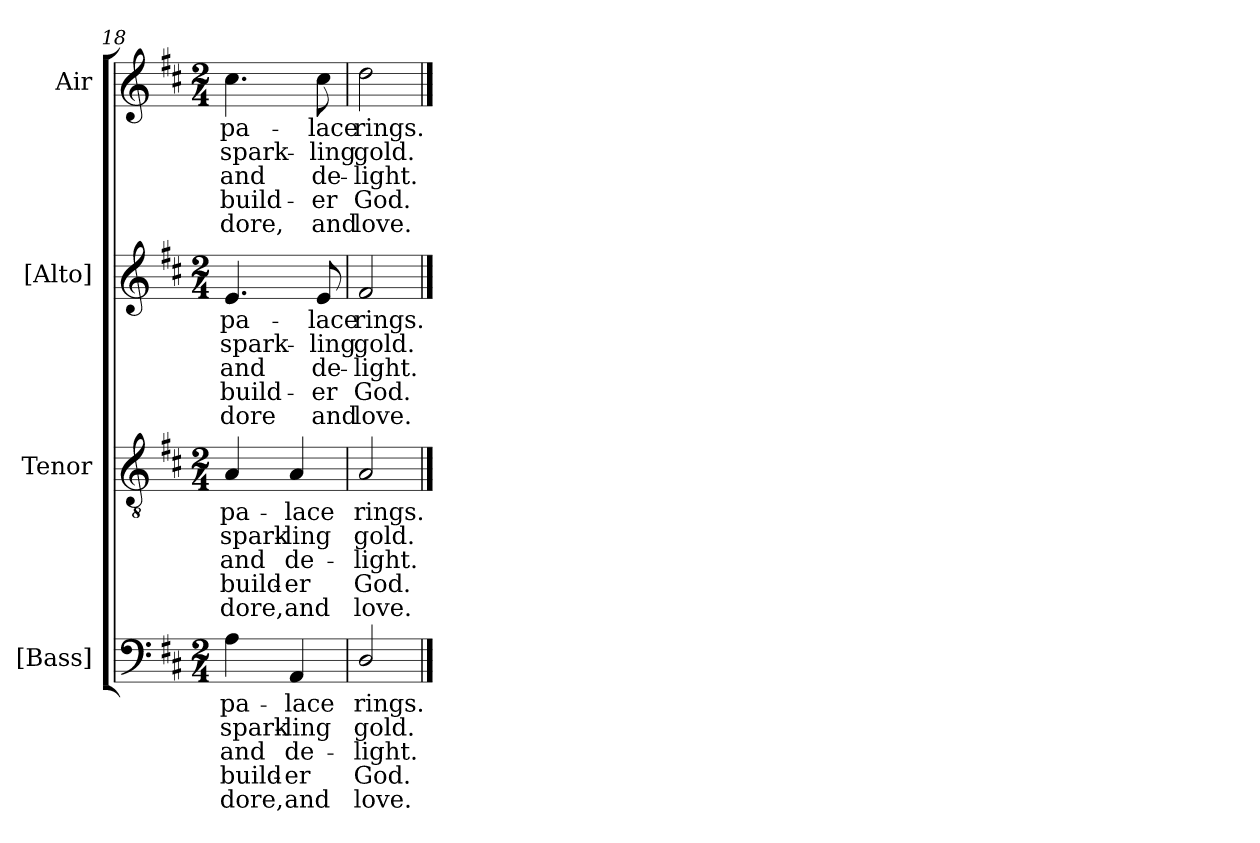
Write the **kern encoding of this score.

**kern	**text	**text	**text	**text	**text	**kern	**text	**text	**text	**text	**text	**kern	**text	**text	**text	**text	**text	**kern	**text	**text	**text	**text	**text
*part4	*part4	*part4	*part4	*part4	*part4	*part3	*part3	*part3	*part3	*part3	*part3	*part2	*part2	*part2	*part2	*part2	*part2	*part1	*part1	*part1	*part1	*part1	*part1
*staff4	*staff4	*staff4	*staff4	*staff4	*staff4	*staff3	*staff3	*staff3	*staff3	*staff3	*staff3	*staff2	*staff2	*staff2	*staff2	*staff2	*staff2	*staff1	*staff1	*staff1	*staff1	*staff1	*staff1
*I"[Bass]	*	*	*	*	*	*I"Tenor	*	*	*	*	*	*I"[Alto]	*	*	*	*	*	*I"Air	*	*	*	*	*
*I'B.	*	*	*	*	*	*I'T.	*	*	*	*	*	*I'A.	*	*	*	*	*	*	*	*	*	*	*
*clefF4	*	*	*	*	*	*clefGv2	*	*	*	*	*	*clefG2	*	*	*	*	*	*clefG2	*	*	*	*	*
*	*	*	*	*	*	*ITrd7c12	*	*	*	*	*	*	*	*	*	*	*	*	*	*	*	*	*
*k[f#c#]	*	*	*	*	*	*k[f#c#]	*	*	*	*	*	*k[f#c#]	*	*	*	*	*	*k[f#c#]	*	*	*	*	*
*D:	*	*	*	*	*	*D:	*	*	*	*	*	*D:	*	*	*	*	*	*D:	*	*	*	*	*
*M2/4	*	*	*	*	*	*M2/4	*	*	*	*	*	*M2/4	*	*	*	*	*	*M2/4	*	*	*	*	*
=18	=18	=18	=18	=18	=18	=18	=18	=18	=18	=18	=18	=18	=18	=18	=18	=18	=18	=18	=18	=18	=18	=18	=18
!	!LO:LY:b:color=#000000	!LO:LY:b:color=#000000	!LO:LY:b:color=#000000	!LO:LY:b:color=#000000	!LO:LY:b:color=#000000	!	!	!	!	!	!	!	!	!	!	!	!	!	!	!	!	!	!
!	!	!	!	!	!	!	!LO:LY:b:color=#000000	!LO:LY:b:color=#000000	!LO:LY:b:color=#000000	!LO:LY:b:color=#000000	!LO:LY:b:color=#000000	!	!	!	!	!	!	!	!	!	!	!	!
!	!	!	!	!	!	!	!	!	!	!	!	!	!LO:LY:b:color=#000000	!LO:LY:b:color=#000000	!LO:LY:b:color=#000000	!LO:LY:b:color=#000000	!LO:LY:b:color=#000000	!	!	!	!	!	!
!	!	!	!	!	!	!	!	!	!	!	!	!	!	!	!	!	!	!	!LO:LY:b:color=#000000	!LO:LY:b:color=#000000	!LO:LY:b:color=#000000	!LO:LY:b:color=#000000	!LO:LY:b:color=#000000
4Ai\	pa-	spark-	-and	build-	-dore,	4AAi/	pa-	spark-	-and	build-	-dore,	4.ei/	pa-	spark-	-and	build-	-dore	4.cc#i\	pa-	spark-	-and	build-	-dore,
!	!LO:LY:b:color=#000000	!LO:LY:b:color=#000000	!LO:LY:b:color=#000000	!LO:LY:b:color=#000000	!LO:LY:b:color=#000000	!	!	!	!	!	!	!	!	!	!	!	!	!	!	!	!	!	!
!	!	!	!	!	!	!	!LO:LY:b:color=#000000	!LO:LY:b:color=#000000	!LO:LY:b:color=#000000	!LO:LY:b:color=#000000	!LO:LY:b:color=#000000	!	!	!	!	!	!	!	!	!	!	!	!
4AAi/	-lace	-ling	de-	-er	and	4AAi/	-lace	-ling	de-	-er	and	.	.	.	.	.	.	.	.	.	.	.	.
!	!	!	!	!	!	!	!	!	!	!	!	!	!LO:LY:b:color=#000000	!LO:LY:b:color=#000000	!LO:LY:b:color=#000000	!LO:LY:b:color=#000000	!LO:LY:b:color=#000000	!	!	!	!	!	!
!	!	!	!	!	!	!	!	!	!	!	!	!	!	!	!	!	!	!	!LO:LY:b:color=#000000	!LO:LY:b:color=#000000	!LO:LY:b:color=#000000	!LO:LY:b:color=#000000	!LO:LY:b:color=#000000
.	.	.	.	.	.	.	.	.	.	.	.	8ei/	-lace	-ling	de-	-er	and	8cc#i\	-lace	-ling	de-	-er	and
=19	=19	=19	=19	=19	=19	=19	=19	=19	=19	=19	=19	=19	=19	=19	=19	=19	=19	=19	=19	=19	=19	=19	=19
!	!LO:LY:b:color=#000000	!LO:LY:b:color=#000000	!LO:LY:b:color=#000000	!LO:LY:b:color=#000000	!LO:LY:b:color=#000000	!	!	!	!	!	!	!	!	!	!	!	!	!	!	!	!	!	!
!	!	!	!	!	!	!	!LO:LY:b:color=#000000	!LO:LY:b:color=#000000	!LO:LY:b:color=#000000	!LO:LY:b:color=#000000	!LO:LY:b:color=#000000	!	!	!	!	!	!	!	!	!	!	!	!
!	!	!	!	!	!	!	!	!	!	!	!	!	!LO:LY:b:color=#000000	!LO:LY:b:color=#000000	!LO:LY:b:color=#000000	!LO:LY:b:color=#000000	!LO:LY:b:color=#000000	!	!	!	!	!	!
!	!	!	!	!	!	!	!	!	!	!	!	!	!	!	!	!	!	!	!LO:LY:b:color=#000000	!LO:LY:b:color=#000000	!LO:LY:b:color=#000000	!LO:LY:b:color=#000000	!LO:LY:b:color=#000000
2Di/	rings.	gold.	light.	God.	love.	2AAi/	rings.	gold.	light.	God.	love.	2f#i/	rings.	gold.	light.	God.	love.	2ddi\	rings.	gold.	light.	God.	love.
==	==	==	==	==	==	==	==	==	==	==	==	==	==	==	==	==	==	==	==	==	==	==	==
*-	*-	*-	*-	*-	*-	*-	*-	*-	*-	*-	*-	*-	*-	*-	*-	*-	*-	*-	*-	*-	*-	*-	*-
